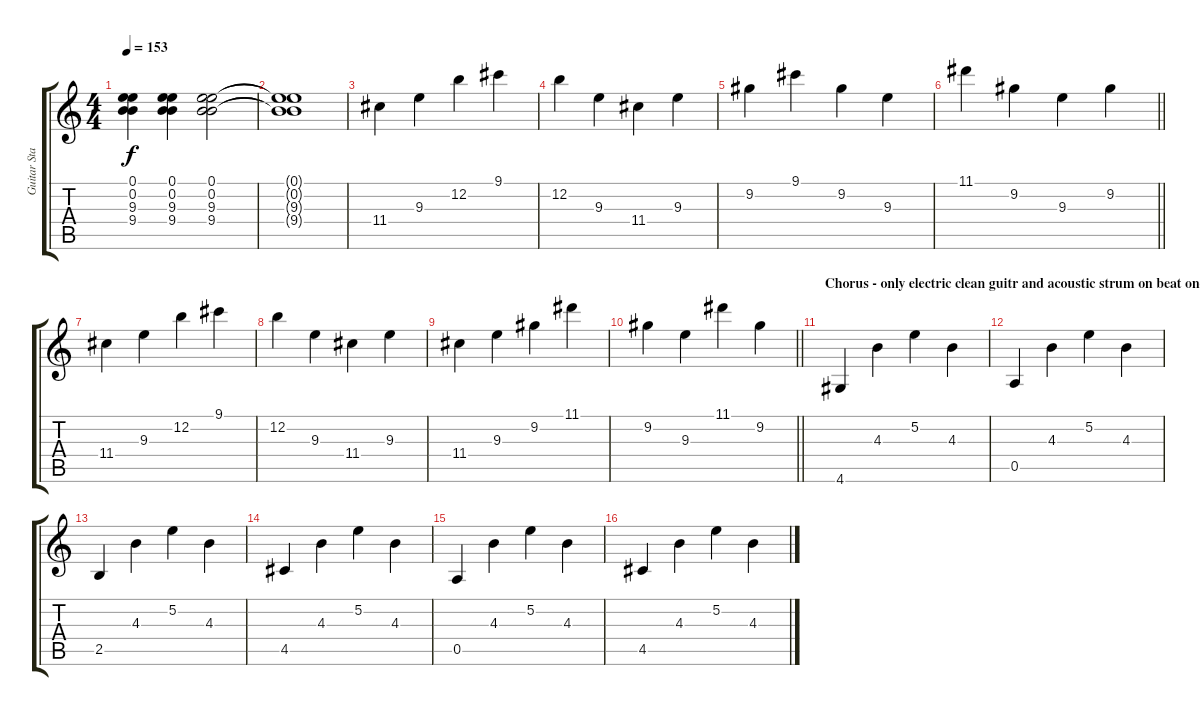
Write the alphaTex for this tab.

\track ("Guitar Standard Tuning" "Guitar Sta") {instrument electricguitarclean}
\staff {score tabs}
\tuning (E4 B3 G3 D3 A2 E2) {hide}
\ts (4 4)
\tempo 153
\clef g2
\ks c
(0.1 0.2 9.3 9.4).4{dy f} (0.1 0.2 9.3 9.4).4 (0.1 0.2 9.3 9.4).2 |
(0.1{t} 0.2{t} 9.3{t} 9.4{t}).1 |
11.4.4 9.3.4 12.2.4 9.1.4 |
12.2.4 9.3.4 11.4.4 9.3.4 |
9.2.4 9.1.4 9.2.4 9.3.4 |
\barLineRight lightlight
11.1.4 9.2.4 9.3.4 9.2.4 |
11.4.4 9.3.4 12.2.4 9.1.4 |
12.2.4 9.3.4 11.4.4 9.3.4 |
11.4.4 9.3.4 9.2.4 11.1.4 |
\barLineRight lightlight
9.2.4 9.3.4 11.1.4 9.2.4 |
\section ("" " Chorus - only electric clean guitr and acoustic strum on beat one")
4.6.4 4.3.4 5.2.4 4.3.4 |
0.5.4 4.3.4 5.2.4 4.3.4 |
2.5.4 4.3.4 5.2.4 4.3.4 |
4.5.4 4.3.4 5.2.4 4.3.4 |
0.5.4 4.3.4 5.2.4 4.3.4 |
4.5.4 4.3.4 5.2.4 4.3.4
